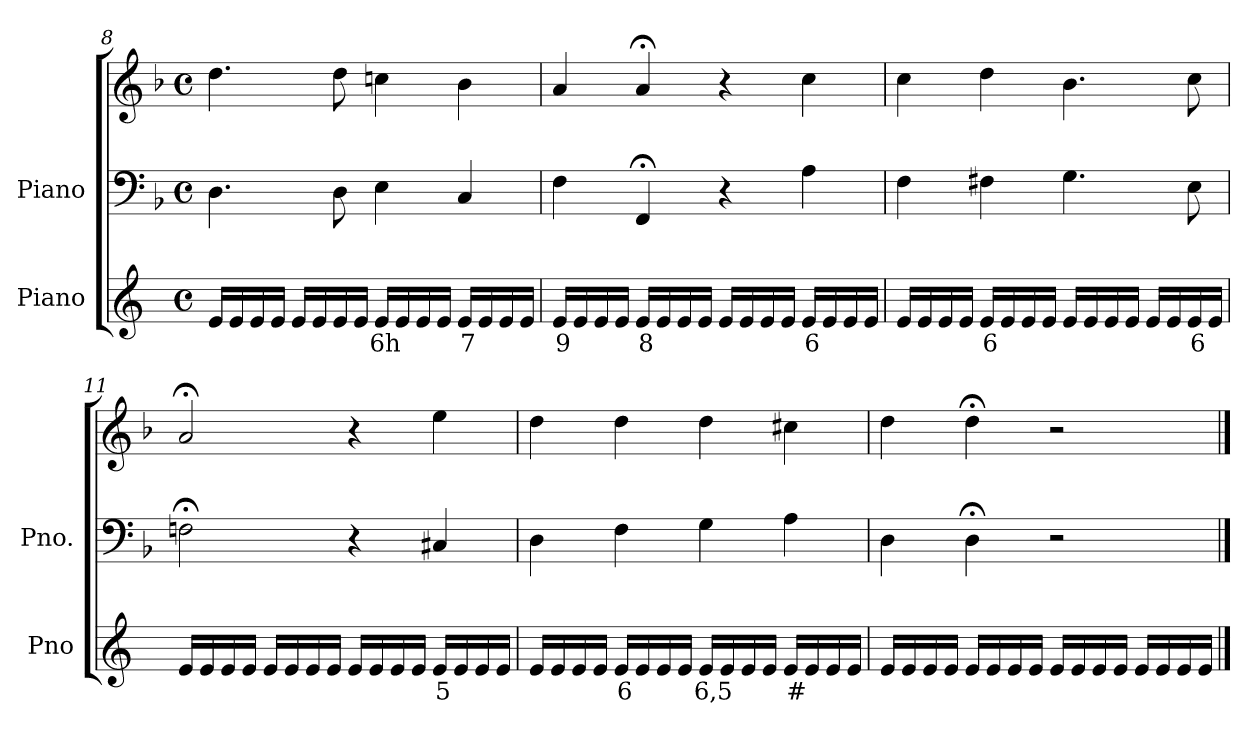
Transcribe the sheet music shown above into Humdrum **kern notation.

**kern	**text	**kern	**kern
*part2	*part2	*part1	*part1
*staff3	*staff3	*staff2	*staff1
*I"Piano	*	*I"Piano	*
*I'Pno	*	*I'Pno.	*
*clefG2	*	*clefF4	*clefG2
*k[]	*	*k[b-]	*k[b-]
*M4/4	*	*M4/4	*M4/4
*met(c)	*	*met(c)	*met(c)
=8	=8	=8	=8
16e/LL	.	4.D\	4.dd\
16e/	.	.	.
16e/	.	.	.
16e/JJ	.	.	.
16e/LL	.	.	.
16e/	.	.	.
16e/	.	8D\	8dd\
16e/JJ	.	.	.
!	!LO:LY:b	!	!
16e/LL	6h	4E\	4ccn\
16e/	.	.	.
16e/	.	.	.
16e/JJ	.	.	.
!	!LO:LY:b	!	!
16e/LL	7	4C/	4b-\
16e/	.	.	.
16e/	.	.	.
16e/JJ	.	.	.
=9	=9	=9	=9
!	!LO:LY:b	!	!
16e/LL	9	4F\	4a/
16e/	.	.	.
16e/	.	.	.
16e/JJ	.	.	.
!	!LO:LY:b	!	!
16e/LL	8	4FF;</	4a;</
16e/	.	.	.
16e/	.	.	.
16e/JJ	.	.	.
16e/LL	.	4r	4r
16e/	.	.	.
16e/	.	.	.
16e/JJ	.	.	.
!	!LO:LY:b	!	!
16e/LL	6	4A\	4cc\
16e/	.	.	.
16e/	.	.	.
16e/JJ	.	.	.
=10	=10	=10	=10
16e/LL	.	4F\	4cc\
16e/	.	.	.
16e/	.	.	.
16e/JJ	.	.	.
!	!LO:LY:b	!	!
16e/LL	6	4F#X\	4dd\
16e/	.	.	.
16e/	.	.	.
16e/JJ	.	.	.
16e/LL	.	4.G\	4.b-\
16e/	.	.	.
16e/	.	.	.
16e/JJ	.	.	.
16e/LL	.	.	.
16e/	.	.	.
!	!LO:LY:b	!	!
16e/	6	8E\	8cc\
16e/JJ	.	.	.
=11	=11	=11	=11
16e/LL	.	2Fn;<\	2a;</
16e/	.	.	.
16e/	.	.	.
16e/JJ	.	.	.
16e/LL	.	.	.
16e/	.	.	.
16e/	.	.	.
16e/JJ	.	.	.
16e/LL	.	4r	4r
16e/	.	.	.
16e/	.	.	.
16e/JJ	.	.	.
!	!LO:LY:b	!	!
16e/LL	5	4C#X/	4ee\
16e/	.	.	.
16e/	.	.	.
16e/JJ	.	.	.
=12	=12	=12	=12
16e/LL	.	4D\	4dd\
16e/	.	.	.
16e/	.	.	.
16e/JJ	.	.	.
!	!LO:LY:b	!	!
16e/LL	6	4F\	4dd\
16e/	.	.	.
16e/	.	.	.
16e/JJ	.	.	.
!	!LO:LY:b	!	!
16e/LL	6,5	4G\	4dd\
16e/	.	.	.
16e/	.	.	.
16e/JJ	.	.	.
!	!LO:LY:b	!	!
16e/LL	#	4A\	4cc#X\
16e/	.	.	.
16e/	.	.	.
16e/JJ	.	.	.
=13	=13	=13	=13
16e/LL	.	4D\	4dd\
16e/	.	.	.
16e/	.	.	.
16e/JJ	.	.	.
16e/LL	.	4D;<\	4dd;<\
16e/	.	.	.
16e/	.	.	.
16e/JJ	.	.	.
16e/LL	.	2r	2r
16e/	.	.	.
16e/	.	.	.
16e/JJ	.	.	.
16e/LL	.	.	.
16e/	.	.	.
16e/	.	.	.
16e/JJ	.	.	.
==	==	==	==
*-	*-	*-	*-
